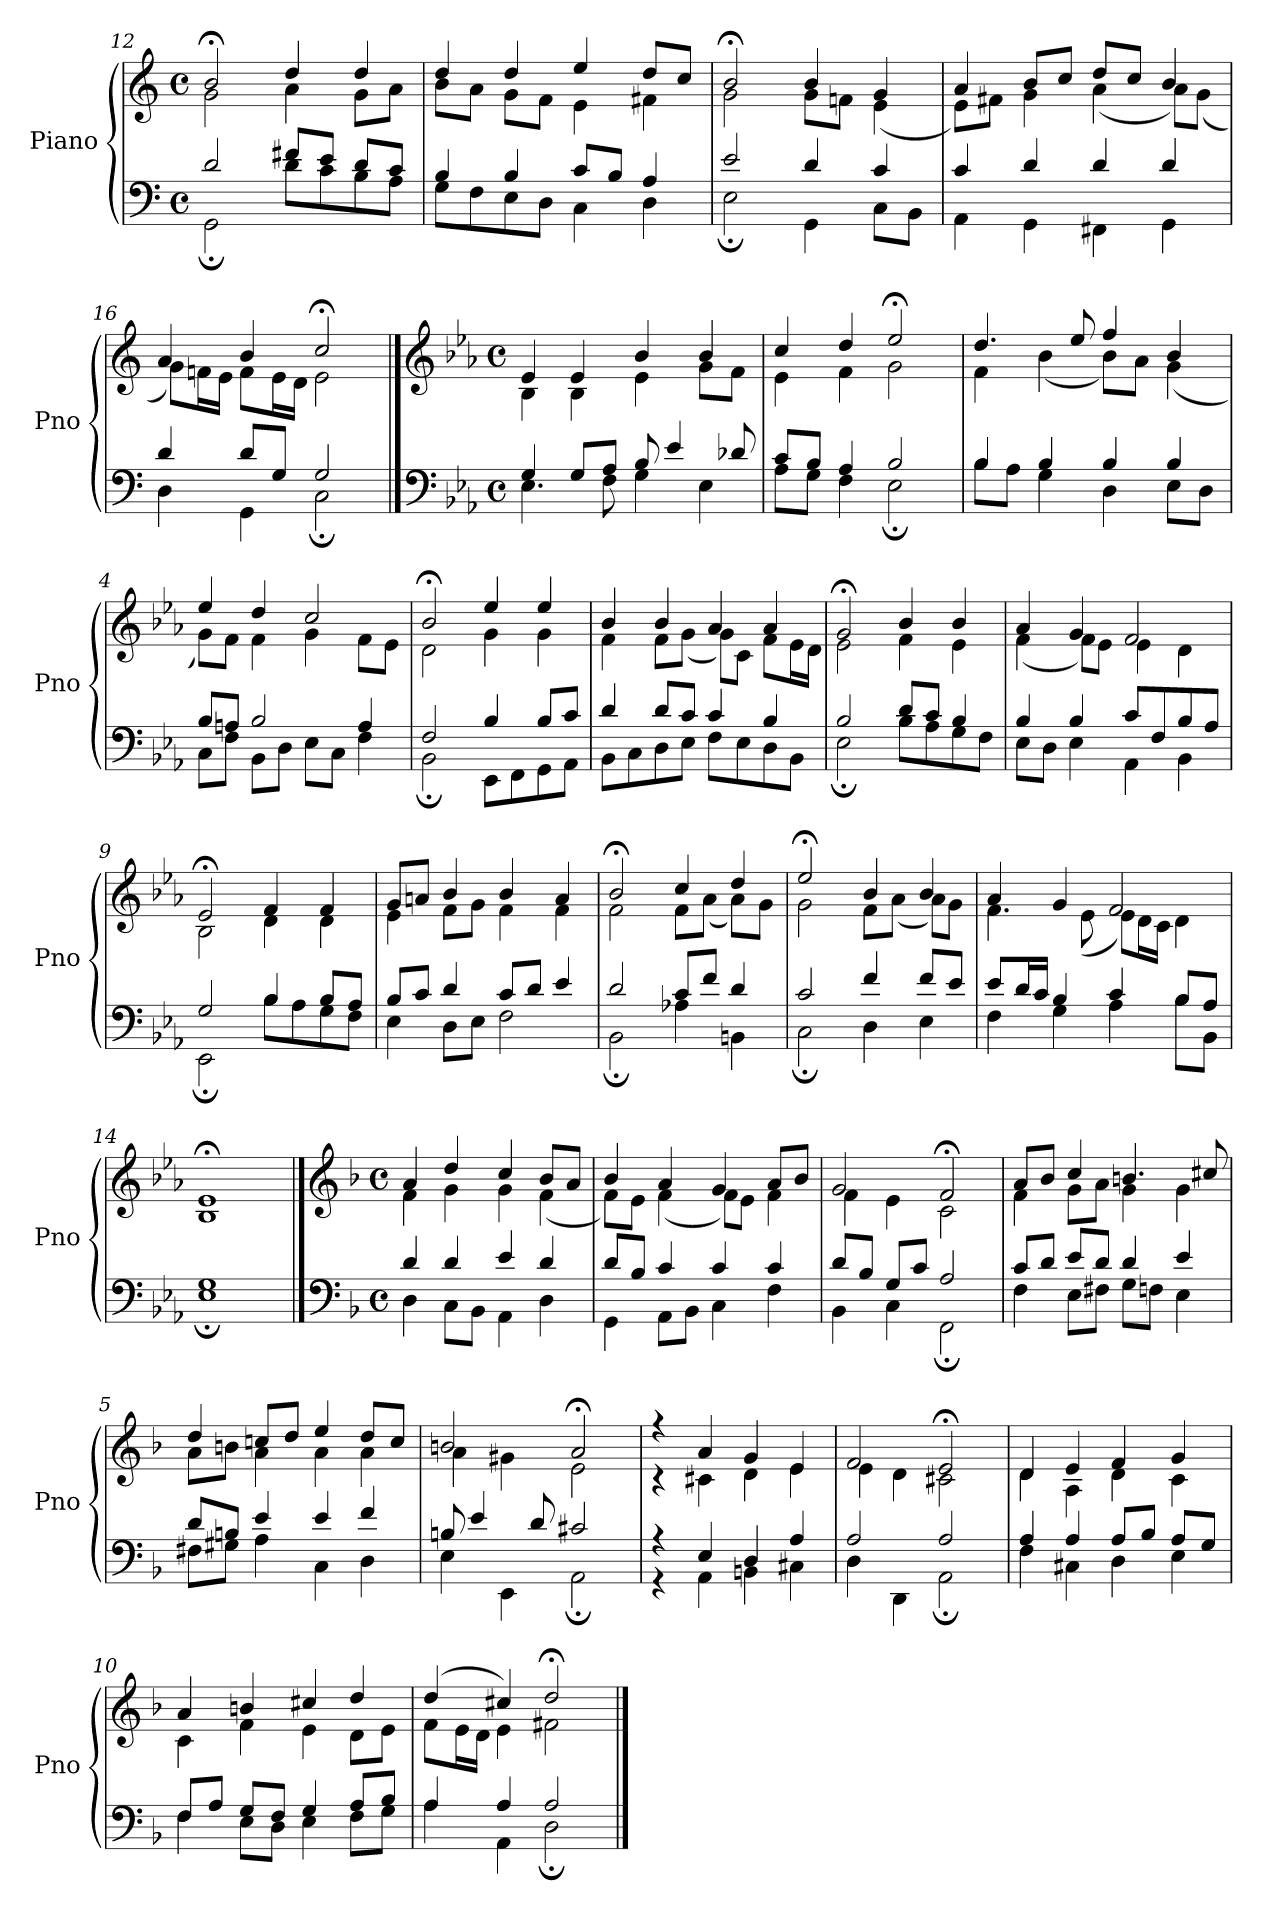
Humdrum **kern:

**kern	**kern
*part1	*part1
*staff2	*staff1
*I"Piano	*
*I'Pno	*
*clefF4	*clefG2
*k[]	*k[]
*M4/4	*M4/4
*met(c)	*met(c)
=12	=12
*^	*^
2d/	2GG;\	2b;</	2g\
8f#X/L	8d\L	4dd/	4a\
8e/J	8c\	.	.
8d/L	8B\	4dd/	8g\L
8c/J	8A\J	.	8a\J
=13	=13	=13	=13
4B/	8G\L	4dd/	8b\L
.	8F\	.	8a\J
4B/	8E\	4dd/	8g\L
.	8D\J	.	8f\J
8c/L	4C\	4ee/	4e\
8B/J	.	.	.
4A/	4D\	8dd/L	4f#X\
.	.	8cc/J	.
=14	=14	=14	=14
2e/	2E;\	2b;</	2g\
4d/	4GG\	4b/	8g\L
.	.	.	8fn\J
4c/	8C\L	4g/	(<4e\
.	8BB\J	.	.
=15	=15	=15	=15
4c/	4AA\	4a/	8e\L)
.	.	.	8f#X\J
4d/	4GG\	8b/L	4g\
.	.	8cc/J	.
4d/	4FF#X\	8dd/L	(<4a\
.	.	8cc/J	.
4d/	4GG\	4b/	8a\L)
.	.	.	(<8g\J
=16	=16	=16	=16
4d/	4D\	4a/	8g\L)
.	.	.	16fn\L
.	.	.	16e\JJ
8d/L	4GG\	4b/	8f\L
8G/J	.	.	16e\L
.	.	.	16d\JJ
2G/	2C;\	2cc;</	2e\
==1	==1	==1	==1
*clefF4	*	*clefG2	*
*k[b-e-a-]	*	*k[b-e-a-]	*
*M4/4	*	*M4/4	*
*met(c)	*	*met(c)	*
4G/	4.E-\	4e-/	4B-\
8G/L	.	4e-/	4B-\
8A-/J	8F\	.	.
8B-/	4G\	4b-/	4e-\
4e-/	.	.	.
.	4E-\	4b-/	8g\L
8d-X/	.	.	8f\J
=2	=2	=2	=2
8c/L	8A-\L	4cc/	4e-\
8B-/J	8G\J	.	.
4A-/	4F\	4dd/	4f\
2B-/	2E-;\	2ee-;</	2g\
=3	=3	=3	=3
4B-/	8B-\L	4.dd/	4f\
.	8A-\J	.	.
4B-/	4G\	.	(<4b-\
.	.	8ee-/	.
4B-/	4D\	4ff/	8b-\L)
.	.	.	8a-\J
4B-/	8E-\L	4b-/	(<4g\
.	8D\J	.	.
=4	=4	=4	=4
8B-/L	8C\L	4ee-/	8g\L)
8An/J	8F\J	.	8f\J
2B-/	8BB-\L	4dd/	4f\
.	8D\J	.	.
.	8E-\L	2cc/	4g\
.	8C\J	.	.
4A/	4F\	.	8f\L
.	.	.	8e-\J
=5	=5	=5	=5
2F/	2BB-;\	2b-;</	2d\
4B-/	8EE-\L	4ee-/	4g\
.	8FF\	.	.
8B-/L	8GG\	4ee-/	4g\
8c/J	8AA-\J	.	.
=6	=6	=6	=6
4d/	8BB-\L	4b-/	4f\
.	8C\	.	.
8d/L	8D\	4b-/	8f\L
8c/J	8E-\J	.	(<8g\J
4c/	8F\L	4a-/	8g\L)
.	8E-\	.	8c\J
4B-/	8D\	4a-/	8f\L
.	8BB-\J	.	16e-\L
.	.	.	16d\JJ
=7	=7	=7	=7
2B-/	2E-;\	2g;</	2e-\
8d/L	8B-\L	4b-/	4f\
8c/J	8A-\	.	.
4B-/	8G\	4b-/	4e-\
.	8F\J	.	.
=8	=8	=8	=8
4B-/	8E-\L	4a-/	(<4f\
.	8D\J	.	.
4B-/	4E-\	4g/	8f\L)
.	.	.	8e-\J
8c/L	4AA-\	2f/	4e-\
8F/	.	.	.
8B-/	4BB-\	.	4d\
8A-/J	.	.	.
=9	=9	=9	=9
2G/	2EE-;\	2e-;</	2B-\
4B-/	8B-\L	4f/	4d\
.	8A-\	.	.
8B-/L	8G\	4f/	4d\
8A-/J	8F\J	.	.
=10	=10	=10	=10
8B-/L	4E-\	8g/L	4e-\
8c/J	.	8an/J	.
4d/	8D\L	4b-/	8f\L
.	8E-\J	.	8g\J
8c/L	2F\	4b-/	4f\
8d/J	.	.	.
4e-/	.	4a/	4f\
=11	=11	=11	=11
2d/	2BB-;\	2b-;</	2f\
8c/L	4A-X\	4cc/	8f\L
8f/J	.	.	(<8a-\J
4d/	4BBn\	4dd/	8a-\L)
.	.	.	8g\J
=12	=12	=12	=12
2c/	2C;\	2ee-;</	2g\
4f/	4D\	4b-/	8f\L
.	.	.	(<8a-\J
8f/L	4E-\	4b-/	8a-\L)
8e-/J	.	.	8g\J
=13	=13	=13	=13
8e-/L	4F\	4a-/	4.f\
16d/L	.	.	.
16c/JJ	.	.	.
4B-/	4G\	4g/	.
.	.	.	(<8e-\
4c/	4A-\	2f/	8e-\L)
.	.	.	16d\L
.	.	.	16c\JJ
8B-/L	8B-\L	.	4d\
8A-/J	8BB-\J	.	.
=14	=14	=14	=14
1G	1E-;	1e-;<	1B-
==1	==1	==1	==1
*clefF4	*	*clefG2	*
*k[b-]	*	*k[b-]	*
*M4/4	*	*M4/4	*
*met(c)	*	*met(c)	*
4d/	4D\	4a/	4f\
4d/	8C\L	4dd/	4g\
.	8BB-\J	.	.
4e/	4AA\	4cc/	4g\
4d/	4D\	8b-/L	(<4f\
.	.	8a/J	.
=2	=2	=2	=2
8d/L	4GG\	4b-/	8f\L)
8B-/J	.	.	8e\J
4c/	8AA\L	4a/	(<4f\
.	8BB-\J	.	.
4c/	4C\	4g/	8f\L)
.	.	.	8e\J
4c/	4F\	8a/L	4f\
.	.	8b-/J	.
=3	=3	=3	=3
8d/L	4BB-\	2g/	4f\
8B-/J	.	.	.
8G/L	4C\	.	4e\
8c/J	.	.	.
2A/	2FF;\	2f;</	2c\
=4	=4	=4	=4
8c/L	4F\	8a/L	4f\
8d/J	.	8b-/J	.
8e/L	8E\L	4cc/	8g\L
8d/J	8F#X\J	.	8a\J
4d/	8G\L	4.bn/	4g\
.	8Fn\J	.	.
4e/	4E\	.	4g\
.	.	8cc#X/	.
=5	=5	=5	=5
8d/L	8F#X\L	4dd/	8a\L
8Bn/J	8G#X\J	.	8bn\J
4e/	4A\	8ccn/L	4a\
.	.	8dd/J	.
4e/	4C\	4ee/	4a\
4f/	4D\	8dd/L	4a\
.	.	8cc/J	.
=6	=6	=6	=6
8Bn/	4E\	2bn/	4a\
4e/	.	.	.
.	4EE\	.	4g#X\
8d/	.	.	.
2c#X/	2AA;\	2a;</	2e\
=7	=7	=7	=7
4r	4r	4r	4r
4E/	4AA\	4a/	4c#X\
4D/	4BBn\	4g/	4d\
4A/	4C#X\	4e/	4e\
=8	=8	=8	=8
2A/	4D\	2f/	4e\
.	4DD\	.	4d\
2A/	2AA;\	2e;</	2c#X\
=9	=9	=9	=9
4A/	4F\	4d/	4d\
4A/	4C#X\	4e/	4A\
8A/L	4D\	4f/	4d\
8B-/J	.	.	.
8A/L	4E\	4g/	4c\
8G/J	.	.	.
=10	=10	=10	=10
8F/L	4F\	4a/	4c\
8A/J	.	.	.
8G/L	8E\L	4bn/	4f\
8F/J	8D\J	.	.
4G/	4E\	4cc#X/	4e\
8A/L	8F\L	4dd/	8d\L
8B-/J	8G\J	.	8e\J
=11	=11	=11	=11
4A/	4A\	(>4dd/	8f\L
.	.	.	16e\L
.	.	.	16d\JJ
4A/	4AA\	4cc#X/)	4e\
2A/	2D;\	2dd;</	2f#X\
*v	*v	*	*
*	*v	*v
==	==
*-	*-
